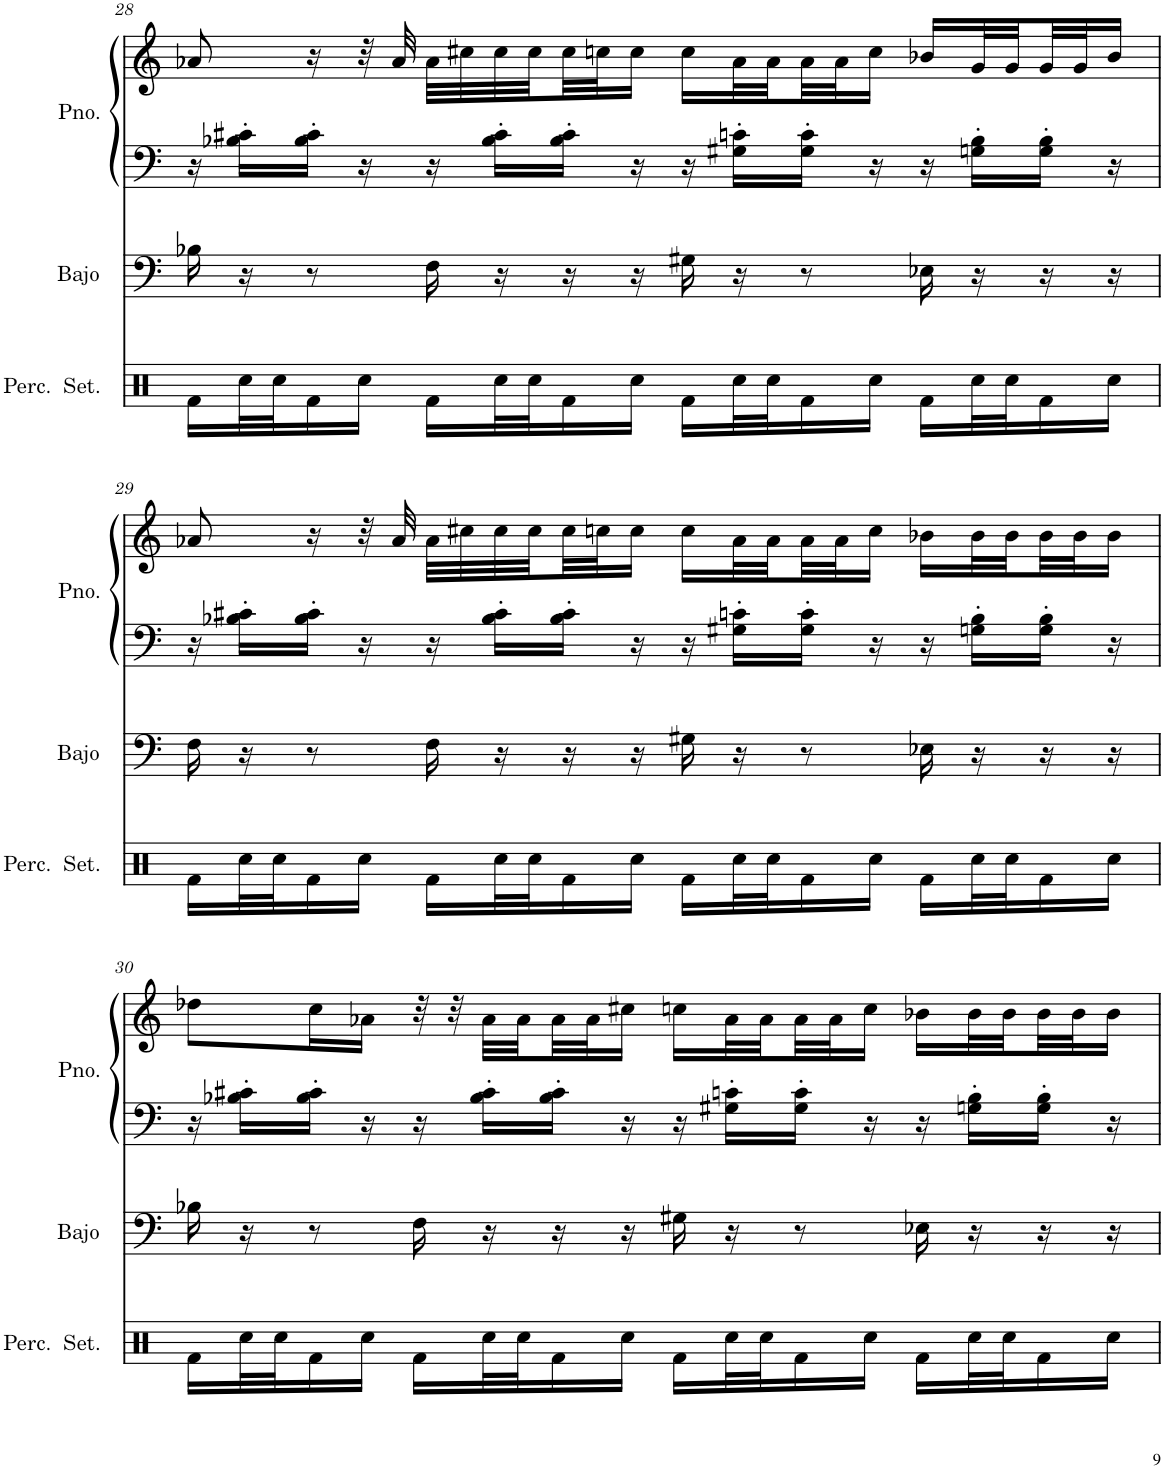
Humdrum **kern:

**kern	**kern	**kern	**kern
*part3	*part2	*part1	*part1
*staff4	*staff3	*staff2	*staff1
*I"Set de percusión	*I"Bajo acústico	*I"Piano	*
*	*I'Bajo	*I'Pno.	*
!!LO:PB:g=z
*clefX	*clefF4	*clefF4	*clefG2
*	*Trd7c12	*	*
*k[]	*k[]	*k[]	*k[]
*M4/4	*M4/4	*M4/4	*M4/4
=28	=28	=28	=28
16Rf\LL	16B-X\	16r	8a-X/
32Rcc\L	16r	16B-X\' 16c#X\'LL	.
32Rcc\J	.	.	.
16Rf\	8r	16B-\' 16c#\'JJ	16r
16Rcc\JJ	.	16r	32r
.	.	.	32a-/
16Rf\LL	16F\	16r	32a-\LLL
.	.	.	32cc#X\
32Rcc\L	16r	16B-\' 16c#\'LL	32cc#\
32Rcc\J	.	.	32cc#\
16Rf\	16r	16B-\' 16c#\'JJ	32cc#\
.	.	.	32ccn\J
16Rcc\JJ	16r	16r	16cc\JJ
16Rf\LL	16G#X\	16r	16cc\LL
32Rcc\L	16r	16G#X\' 16cn\'LL	32a-\L
32Rcc\J	.	.	32a-\
16Rf\	8r	16G#\' 16c\'JJ	32a-\
.	.	.	32a-\J
16Rcc\JJ	.	16r	16cc\JJ
16Rf\LL	16E-X\	16r	16b-X/LL
32Rcc\L	16r	16Gn\' 16B-\'LL	32g/L
32Rcc\J	.	.	32g/
16Rf\	16r	16G\' 16B-\'JJ	32g/
.	.	.	32g/J
16Rcc\JJ	16r	16r	16b-/JJ
!!LO:LB:g=z
=29	=29	=29	=29
16Rf\LL	16F\	16r	8a-X/
32Rcc\L	16r	16B-X\' 16c#X\'LL	.
32Rcc\J	.	.	.
16Rf\	8r	16B-\' 16c#\'JJ	16r
16Rcc\JJ	.	16r	32r
.	.	.	32a-/
16Rf\LL	16F\	16r	32a-\LLL
.	.	.	32cc#X\
32Rcc\L	16r	16B-\' 16c#\'LL	32cc#\
32Rcc\J	.	.	32cc#\
16Rf\	16r	16B-\' 16c#\'JJ	32cc#\
.	.	.	32ccn\J
16Rcc\JJ	16r	16r	16cc\JJ
16Rf\LL	16G#X\	16r	16cc\LL
32Rcc\L	16r	16G#X\' 16cn\'LL	32a-\L
32Rcc\J	.	.	32a-\
16Rf\	8r	16G#\' 16c\'JJ	32a-\
.	.	.	32a-\J
16Rcc\JJ	.	16r	16cc\JJ
16Rf\LL	16E-X\	16r	16b-X\LL
32Rcc\L	16r	16Gn\' 16B-\'LL	32b-\L
32Rcc\J	.	.	32b-\
16Rf\	16r	16G\' 16B-\'JJ	32b-\
.	.	.	32b-\J
16Rcc\JJ	16r	16r	16b-\JJ
!!LO:LB:g=z
=30	=30	=30	=30
16Rf\LL	16B-X\	16r	8dd-X\L
32Rcc\L	16r	16B-X\' 16c#X\'LL	.
32Rcc\J	.	.	.
16Rf\	8r	16B-\' 16c#\'JJ	16cc\L
16Rcc\JJ	.	16r	16a-X\JJ
16Rf\LL	16F\	16r	32r
.	.	.	32r
32Rcc\L	16r	16B-\' 16c#\'LL	32a-\LLL
32Rcc\J	.	.	32a-\
16Rf\	16r	16B-\' 16c#\'JJ	32a-\
.	.	.	32a-\J
16Rcc\JJ	16r	16r	16cc#X\JJ
16Rf\LL	16G#X\	16r	16ccn\LL
32Rcc\L	16r	16G#X\' 16cn\'LL	32a-\L
32Rcc\J	.	.	32a-\
16Rf\	8r	16G#\' 16c\'JJ	32a-\
.	.	.	32a-\J
16Rcc\JJ	.	16r	16cc\JJ
16Rf\LL	16E-X\	16r	16b-X\LL
32Rcc\L	16r	16Gn\' 16B-\'LL	32b-\L
32Rcc\J	.	.	32b-\
16Rf\	16r	16G\' 16B-\'JJ	32b-\
.	.	.	32b-\J
16Rcc\JJ	16r	16r	16b-\JJ
=	=	=	=
*-	*-	*-	*-
